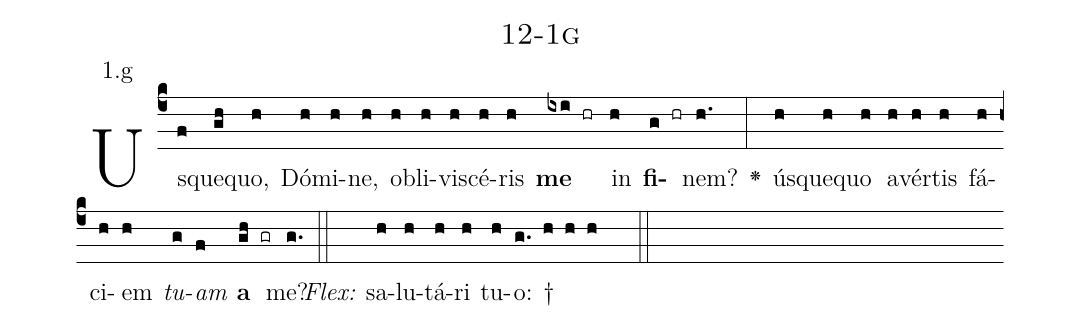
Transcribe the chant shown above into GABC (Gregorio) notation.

name: 12-1g;
annotation: 1.g;
%%
(c4)Us(f)que(gh)quo,(h) Dó(h)mi(h)ne,(h) ob(h)li(h)vi(h)scé(h)ris(h) <b>me</b>(ixi hr) in(h) <b>fi</b>(g hr)nem?(h.) <v>\greheightstar</v>(:) ús(h)que(h)quo(h) a(h)vér(h)tis(h) fá(h)ci(h)em(h) <i>tu</i>(g)<i>am</i>(f) <b>a</b>(gh gr) me?(g.) (::)
<i>Flex:</i>()  sa(h)lu(h)tá(h)ri(h) tu(h)o: †(g. h h h  ::)

%E(h) u(h) o(g) u(f) a(gh) e.(g.) (::)
